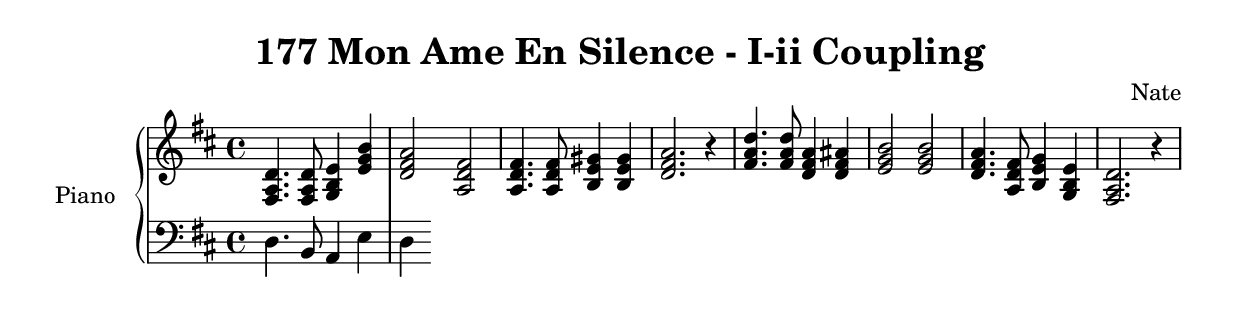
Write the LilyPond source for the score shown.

\header {
  title = "177 Mon Ame En Silence - I-ii Coupling"
  composer = "Nate"
}

upper = \relative d' {
  \clef treble
  \key d \major
  \time 4/4 

  %measure 1
  <d a fis>4.
  <d a fis>8
  <e b g>4
  <b' g e>4
  
  %measure 2
  <a fis d>2
  <fis d a>

  %measure 3
  <fis d a>4.
  <fis d a>8
  <gis e b>4
  <gis e b>4

  %measure 4
  <a fis d>2.
  r4

  %measure 5
  <d a fis>4.
  <d a fis>8
  <a fis d>4
  <ais fis d>

  %measure 6
  <b g e>2
  <b g e>

  %measure 7
  <a fis d>4.
  <fis d a>8
  <g e b>4
  <e b g>

  %measure 8
  <d a fis>2.
  r4

}


lower = \relative c {
  \clef bass
  \key d \major
  \time 4/4 

  %measure 1
  d4. b8 a4 e'4
  %measure 2
  d4
  %measure 3

  %measure 4

  %measure 5

  %measure 6

  %measure 7

  %measure 8

}

\score{
  \new PianoStaff 
  <<
    \set PianoStaff.instrumentName = #"Piano "
    \new Staff = "upper" \upper
    \new Staff = "lower" \lower 
    >>
    \layout{}
    \midi{\tempo 4 = 53}
}